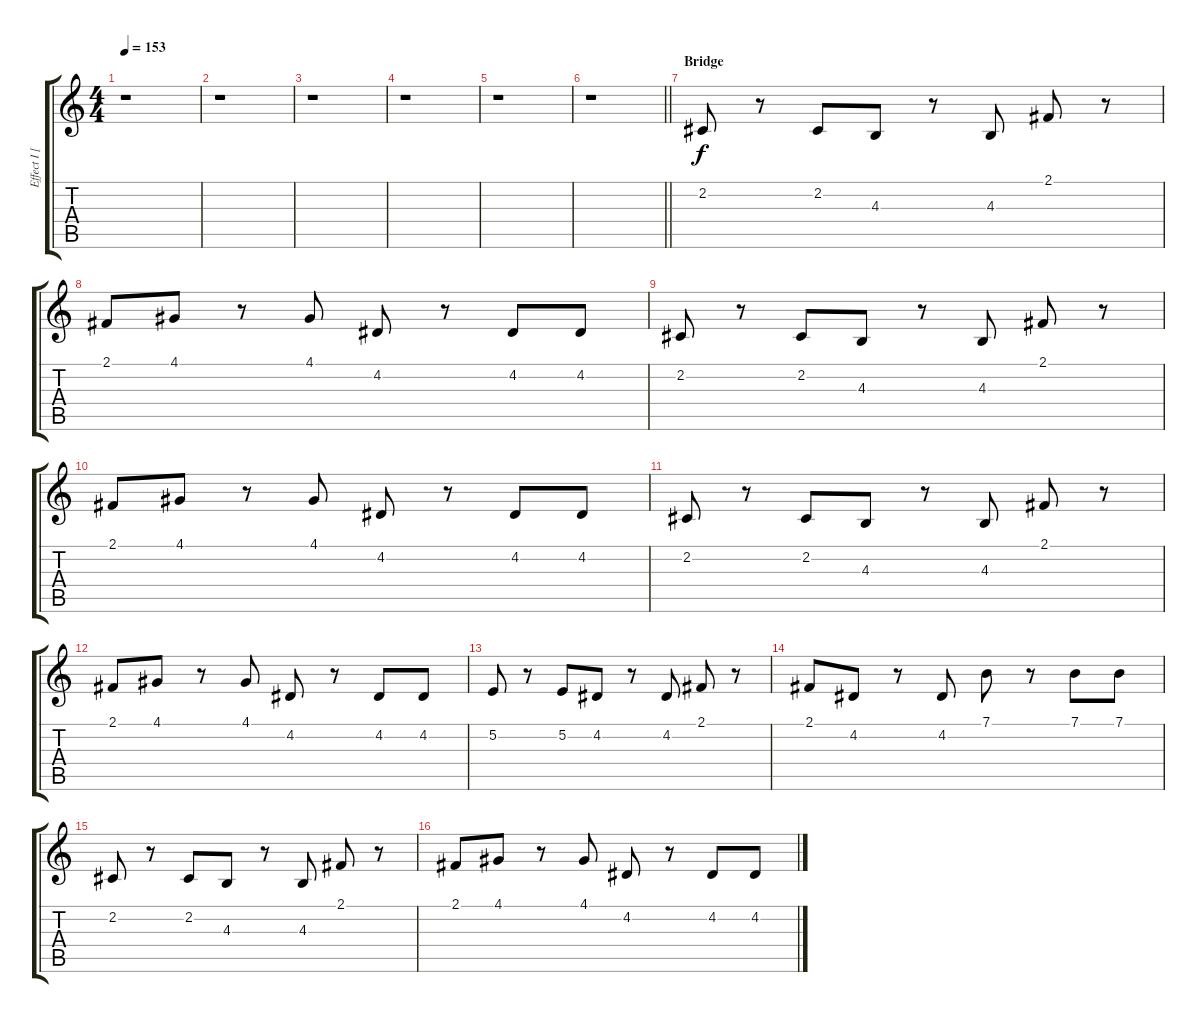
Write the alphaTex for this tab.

\track ("Effect I [Captain]" "Effect I [") {instrument pad2warm}
\staff {score tabs}
\tuning (E4 B3 G3 D3 A2 E2) {hide}
\ts (4 4)
\tempo 153
\clef g2
\ks c
r.1{dy ppp} |
r.1 |
r.1 |
r.1 |
r.1 |
\barLineRight lightlight
r.1 |
\section ("" "Bridge")
2.2.8{dy f} r.8 2.2.8 4.3.8 r.8 4.3.8 2.1.8 r.8 |
2.1.8 4.1.8 r.8 4.1.8 4.2.8 r.8 4.2.8 4.2.8 |
2.2.8 r.8 2.2.8 4.3.8 r.8 4.3.8 2.1.8 r.8 |
2.1.8 4.1.8 r.8 4.1.8 4.2.8 r.8 4.2.8 4.2.8 |
2.2.8 r.8 2.2.8 4.3.8 r.8 4.3.8 2.1.8 r.8 |
2.1.8 4.1.8 r.8 4.1.8 4.2.8 r.8 4.2.8 4.2.8 |
5.2.8 r.8 5.2.8 4.2.8 r.8 4.2.8 2.1.8 r.8 |
2.1.8 4.2.8 r.8 4.2.8 7.1.8 r.8 7.1.8 7.1.8 |
2.2.8 r.8 2.2.8 4.3.8 r.8 4.3.8 2.1.8 r.8 |
2.1.8 4.1.8 r.8 4.1.8 4.2.8 r.8 4.2.8 4.2.8
